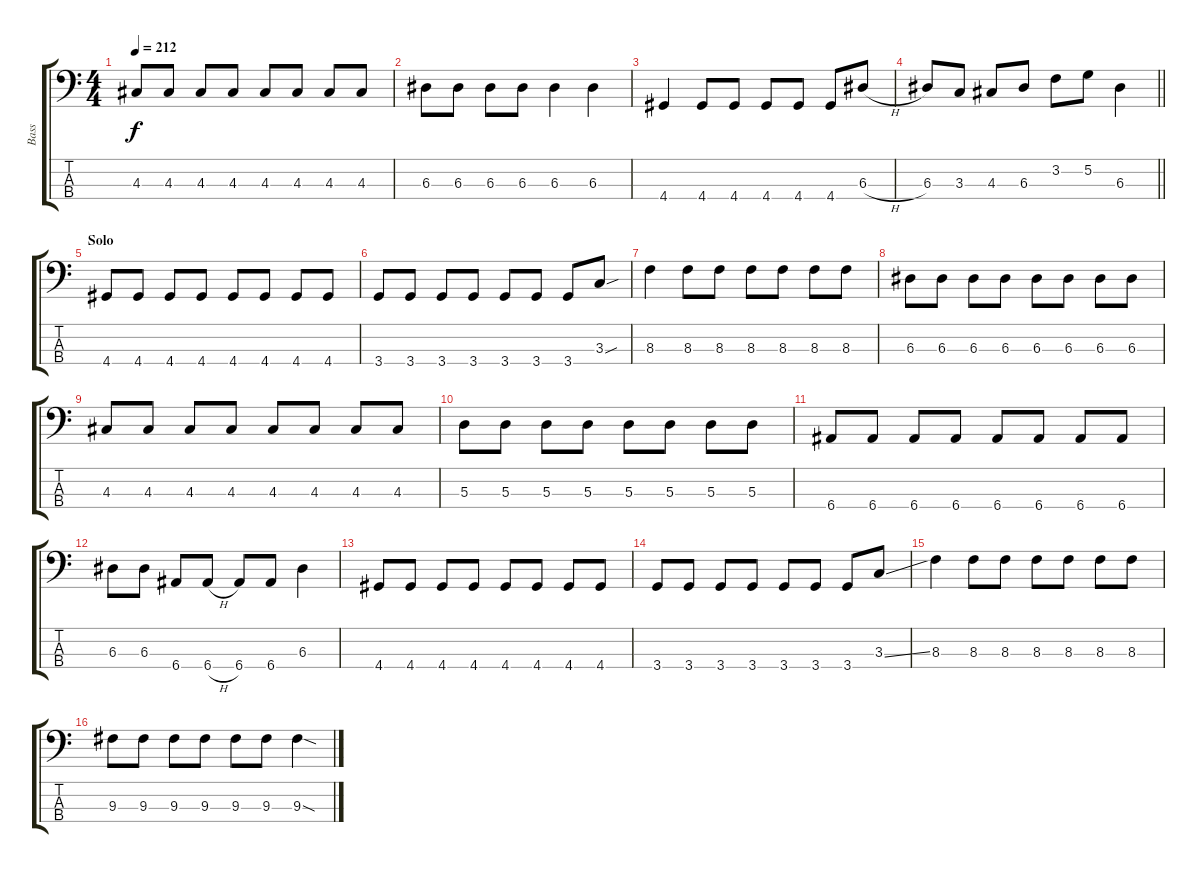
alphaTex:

\track ("Bass" "Bass") {instrument electricbasspick}
\staff {score tabs}
\tuning (G2 D2 A1 E1) {hide}
\ts (4 4)
\tempo 212
\clef f4
\ks c
4.3.8{dy f} 4.3.8 4.3.8 4.3.8 4.3.8 4.3.8 4.3.8 4.3.8 |
6.3.8 6.3.8 6.3.8 6.3.8 6.3.4 6.3.4 |
4.4.4 4.4.8 4.4.8 4.4.8 4.4.8 4.4.8 6.3{h}.8 |
\barLineRight lightlight
6.3.8 3.3.8 4.3.8 6.3.8 3.2.8 5.2.8 6.3.4 |
\section ("" "Solo")
4.4.8 4.4.8 4.4.8 4.4.8 4.4.8 4.4.8 4.4.8 4.4.8 |
3.4.8 3.4.8 3.4.8 3.4.8 3.4.8 3.4.8 3.4.8 3.3{sou}.8 |
8.3.4 8.3.8 8.3.8 8.3.8 8.3.8 8.3.8 8.3.8 |
6.3.8 6.3.8 6.3.8 6.3.8 6.3.8 6.3.8 6.3.8 6.3.8 |
4.3.8 4.3.8 4.3.8 4.3.8 4.3.8 4.3.8 4.3.8 4.3.8 |
5.3.8 5.3.8 5.3.8 5.3.8 5.3.8 5.3.8 5.3.8 5.3.8 |
6.4.8 6.4.8 6.4.8 6.4.8 6.4.8 6.4.8 6.4.8 6.4.8 |
6.3.8 6.3.8 6.4.8 6.4{h}.8 6.4.8 6.4.8 6.3.4 |
4.4.8 4.4.8 4.4.8 4.4.8 4.4.8 4.4.8 4.4.8 4.4.8 |
3.4.8 3.4.8 3.4.8 3.4.8 3.4.8 3.4.8 3.4.8 3.3{ss}.8 |
8.3.4 8.3.8 8.3.8 8.3.8 8.3.8 8.3.8 8.3.8 |
9.3.8 9.3.8 9.3.8 9.3.8 9.3.8 9.3.8 9.3{sod}.4
